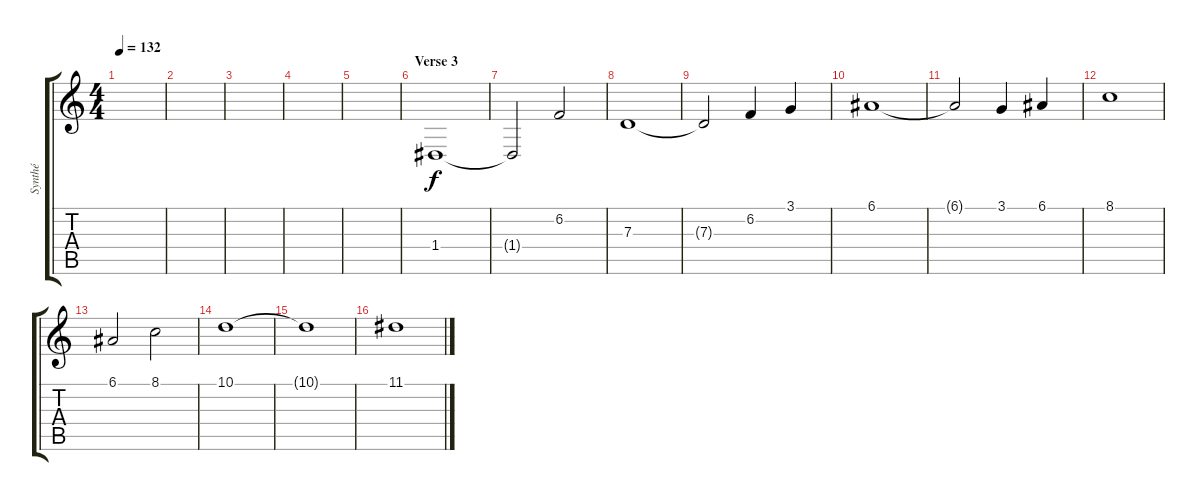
\track ("Synthé" "Synthé") {instrument stringensemble1}
\staff {score tabs}
\tuning (E4 B3 G3 D3 A2 E2) {hide}
\ts (4 4)
\tempo 132
\clef g2
\ks c
|
|
|
|
|
\section ("" "Verse 3")
1.4.1 |
1.4{t}.2 6.2.2 |
7.3.1 |
7.3{t}.2 6.2.4 3.1.4 |
6.1.1 |
6.1{t}.2 3.1.4 6.1.4 |
8.1.1 |
6.1.2 8.1.2 |
10.1.1 |
10.1{t}.1 |
11.1.1
